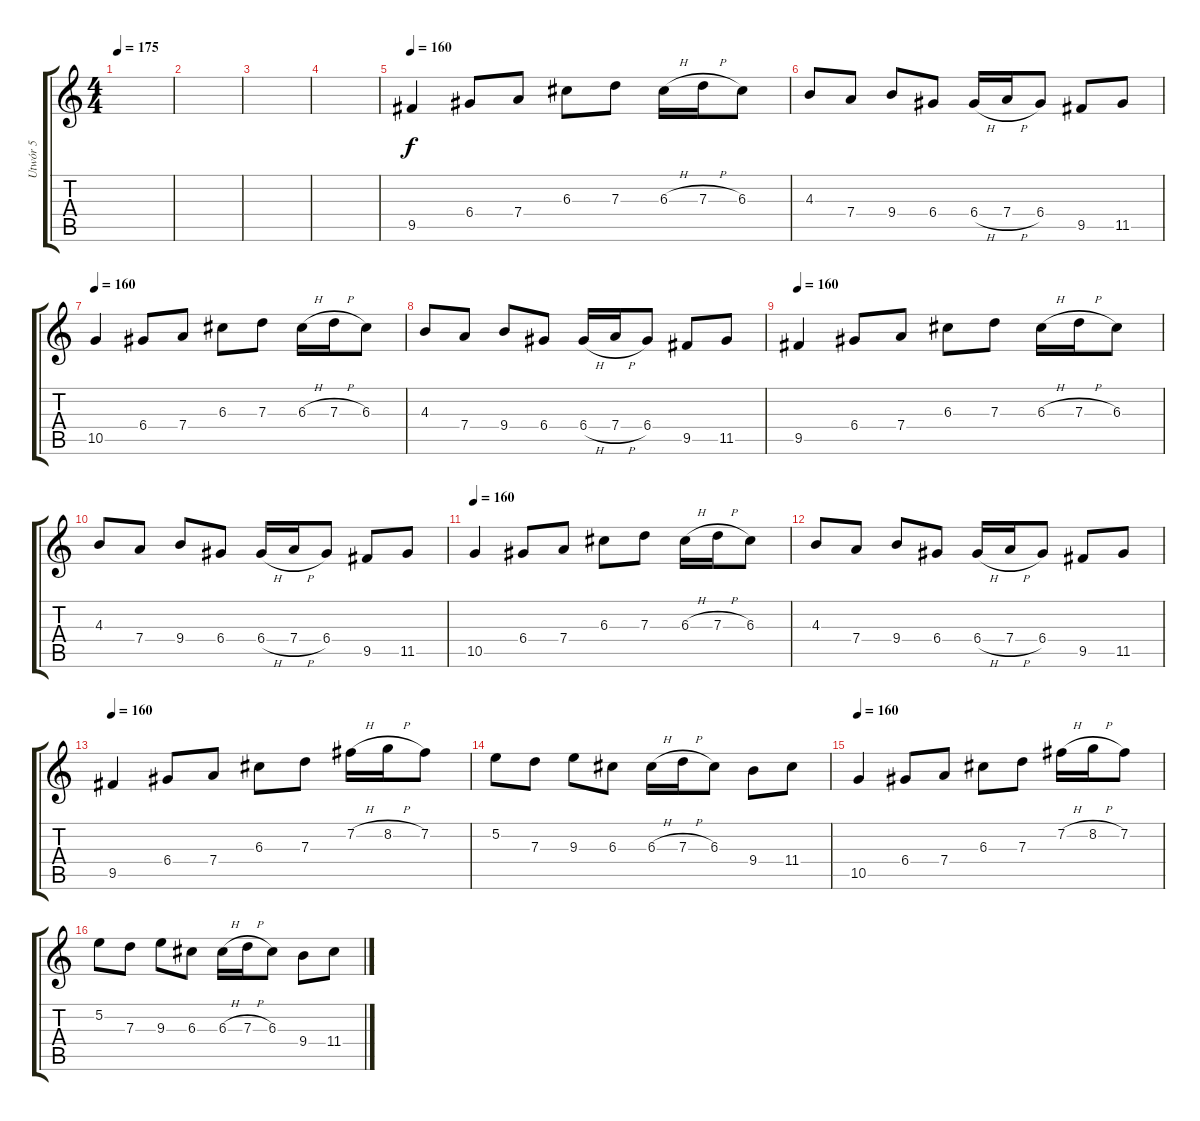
\track ("Utwór 5" "Utwór 5") {instrument distortionguitar}
\staff {score tabs}
\tuning (E4 B3 G3 D3 A2 E2) {hide}
\ts (4 4)
\tempo 175
\clef g2
\ks c
|
|
|
|
\tempo 160
9.5.4 6.4.8 7.4.8 6.3.8 7.3.8 6.3{h}.16 7.3{h}.16 6.3.8 |
4.3.8 7.4.8 9.4.8 6.4.8 6.4{h}.16 7.4{h}.16 6.4.8 9.5.8 11.5.8 |
\tempo 160
10.5.4 6.4.8 7.4.8 6.3.8 7.3.8 6.3{h}.16 7.3{h}.16 6.3.8 |
4.3.8 7.4.8 9.4.8 6.4.8 6.4{h}.16 7.4{h}.16 6.4.8 9.5.8 11.5.8 |
\tempo 160
9.5.4 6.4.8 7.4.8 6.3.8 7.3.8 6.3{h}.16 7.3{h}.16 6.3.8 |
4.3.8 7.4.8 9.4.8 6.4.8 6.4{h}.16 7.4{h}.16 6.4.8 9.5.8 11.5.8 |
\tempo 160
10.5.4 6.4.8 7.4.8 6.3.8 7.3.8 6.3{h}.16 7.3{h}.16 6.3.8 |
4.3.8 7.4.8 9.4.8 6.4.8 6.4{h}.16 7.4{h}.16 6.4.8 9.5.8 11.5.8 |
\tempo 160
9.5.4 6.4.8 7.4.8 6.3.8 7.3.8 7.2{h}.16 8.2{h}.16 7.2.8 |
5.2.8 7.3.8 9.3.8 6.3.8 6.3{h}.16 7.3{h}.16 6.3.8 9.4.8 11.4.8 |
\tempo 160
10.5.4 6.4.8 7.4.8 6.3.8 7.3.8 7.2{h}.16 8.2{h}.16 7.2.8 |
5.2.8 7.3.8 9.3.8 6.3.8 6.3{h}.16 7.3{h}.16 6.3.8 9.4.8 11.4.8
